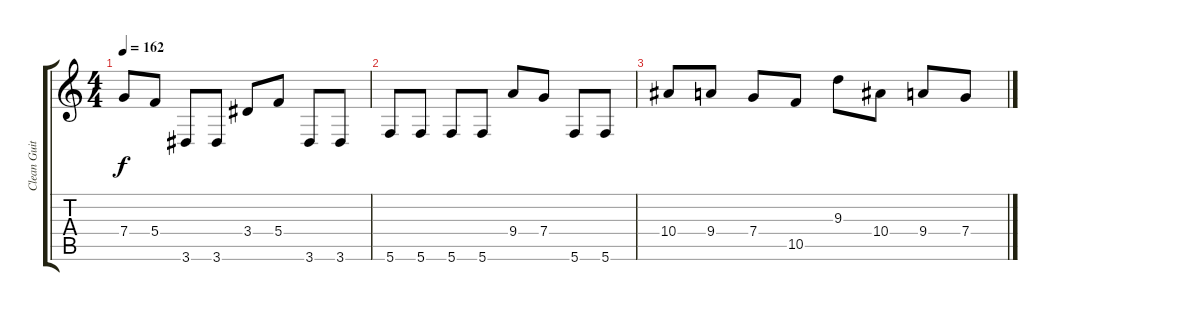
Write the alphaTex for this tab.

\track ("Clean Guitar" "Clean Guit") {instrument electricguitarclean}
\staff {score tabs}
\tuning (D4 A3 F3 C3 G2 C2) {hide}
\ts (4 4)
\tempo 162
\clef g2
\ks c
7.4.8{dy f} 5.4.8 3.6.8 3.6.8 3.4.8 5.4.8 3.6.8 3.6.8 |
5.6.8 5.6.8 5.6.8 5.6.8 9.4.8 7.4.8 5.6.8 5.6.8 |
10.4.8 9.4.8 7.4.8 10.5.8 9.3.8 10.4.8 9.4.8 7.4.8
